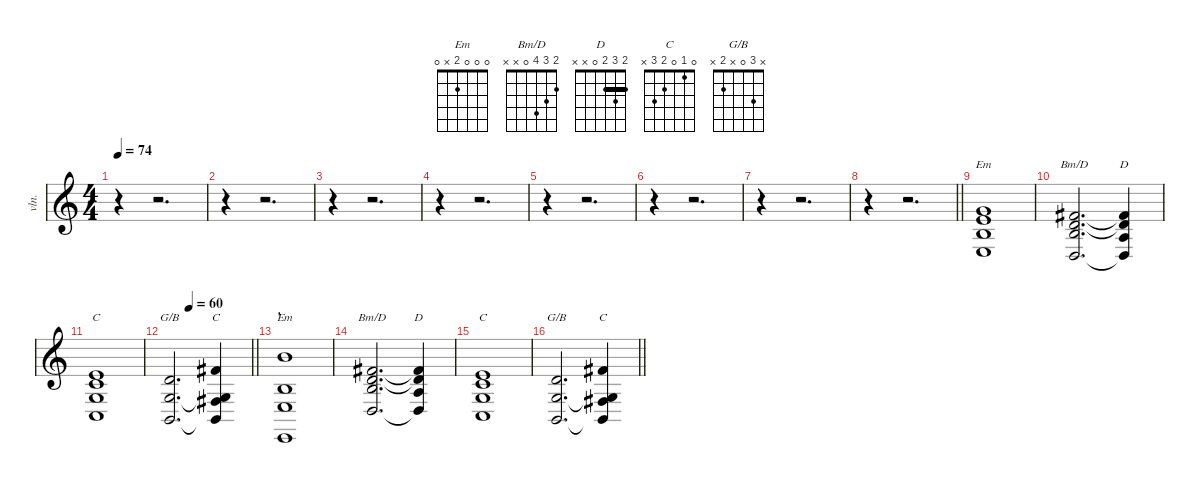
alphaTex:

\defaultSystemsLayout 4
\hideDynamics
\bracketExtendMode nobrackets
\otherSystemsTrackNameOrientation horizontal
\track ("Strings" "vln.") {instrument stringensemble2}
\staff {score}
\tuning (E4 B3 G3 D3 A2 E2)
\chord ("Em" 3 5 4 2 x x)
\chord ("Bm/D" 2 3 4 0 x x)
\chord ("D" 2 3 2 0 x x) {barre 2}
\chord ("C" 0 1 0 x 3 x)
\chord ("G/B" x 3 0 x 2 x)
\chord ("C" 0 1 0 2 3 x)
\chord ("Em" 0 0 0 2 x 0)
\ts (4 4)
\beaming (8 2 2 2 2)
\tempo 74
\clef g2
\ks c
r.4{dy mf instrument stringensemble2 beam Down} r.2{d beam Down} |
r.4{beam Down} r.2{d beam Down} |
r.4{beam Down} r.2{d beam Down} |
r.4{beam Down} r.2{d beam Down} |
r.4{beam Down} r.2{d beam Down} |
r.4{beam Down} r.2{d beam Down} |
r.4{beam Down} r.2{d beam Down} |
\barLineRight lightlight
r.4{beam Down} r.2{d beam Down} |
\section ("" "")
(3.1 5.2 4.3 2.4).1{ch "Em" beam Up} |
(2.1{acc #} 3.2 4.3 0.4).2{d ch "Bm/D" beam Up} (2.1{t acc #} 3.2{t} 2.3 0.4{t}).4{ch "D" beam Up} |
(0.1 1.2 0.3 3.5).1{ch "C" beam Up} |
\tempo (60 0.25)
\barLineRight lightlight
(3.2 0.3 2.5).2{d ch "G/B" beam Up} (7.2{acc #} 0.3{t} 4.4{acc #} 2.5{t}).4{ch "C" beam Up} |
\section ("" "'")
(7.1 0.2 2.4 0.6).1{ch "Em" beam Up} |
(2.1{acc #} 3.2 4.3 0.4).2{d ch "Bm/D" beam Up} (2.1{t acc #} 3.2{t} 2.3 0.4{t}).4{ch "D" beam Up} |
(0.1 1.2 0.3 3.5).1{ch "C" beam Up} |
\barLineRight lightlight
(3.2 0.3 2.5).2{d ch "G/B" beam Up} (7.2{acc #} 0.3{t} 4.4{acc #} 2.5{t}).4{ch "C" beam Up}
